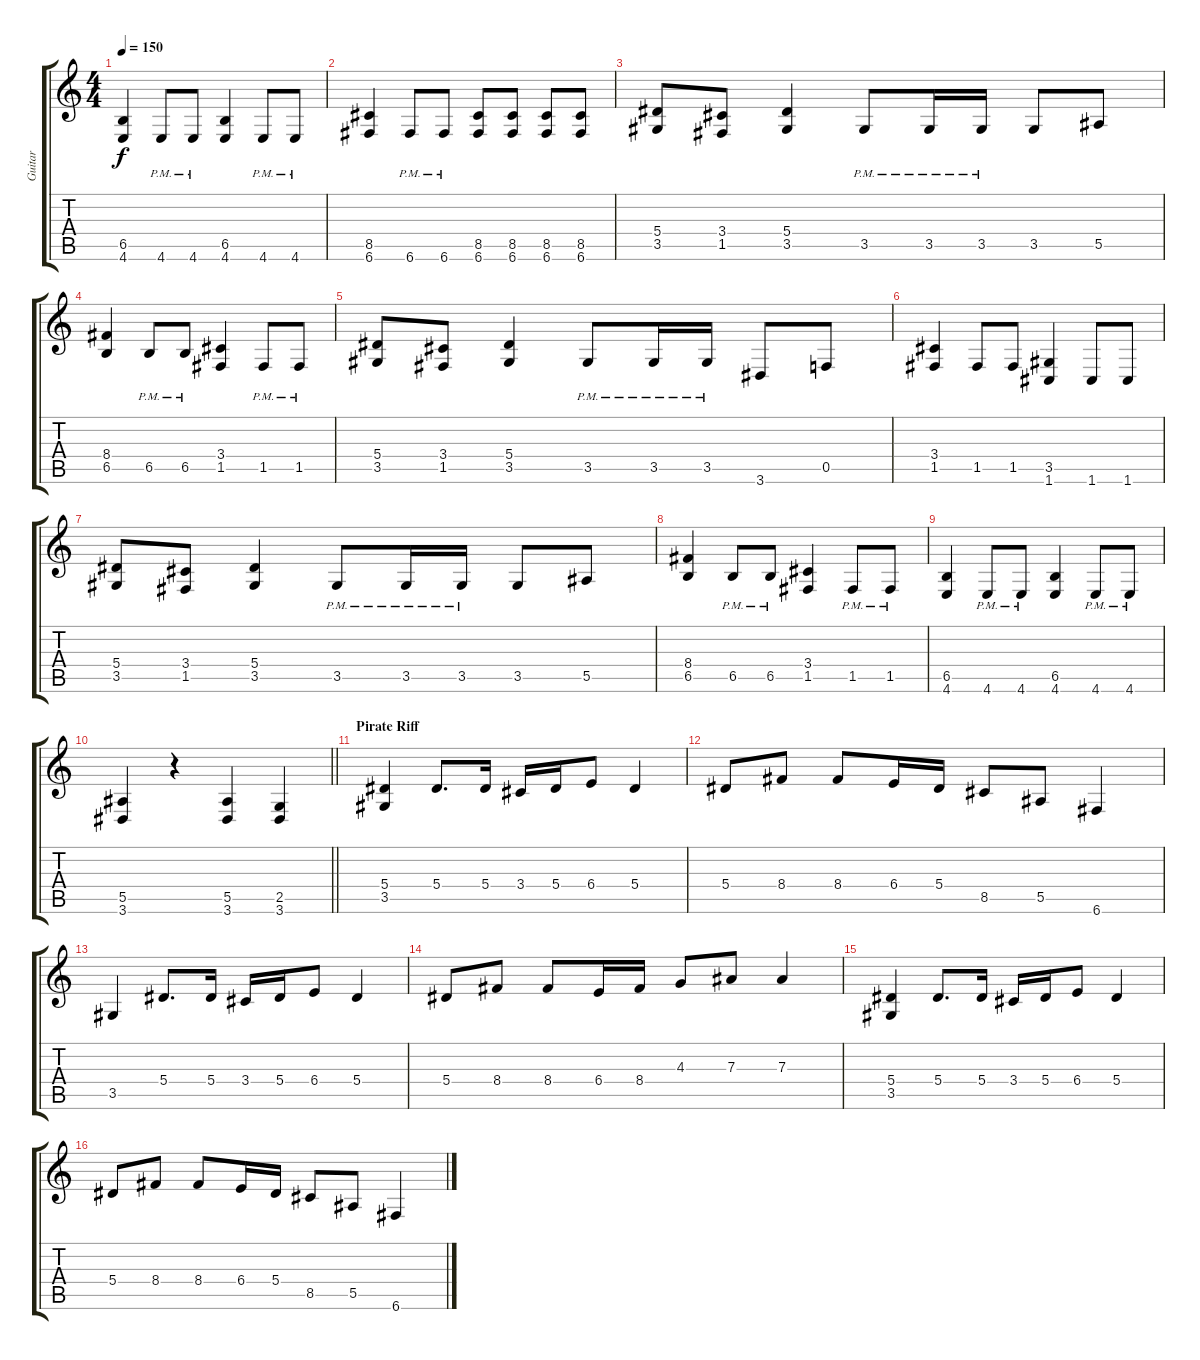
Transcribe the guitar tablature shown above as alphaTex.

\track ("Guitar" "Guitar") {instrument distortionguitar}
\staff {score tabs}
\tuning (C4 G3 Eb3 Bb2 F2 C2) {hide}
\ts (4 4)
\tempo 150
\clef g2
\ks c
(6.5 4.6).4{dy f} 4.6{pm}.8 4.6{pm}.8 (6.5 4.6).4 4.6{pm}.8 4.6{pm}.8 |
(8.5 6.6).4 6.6{pm}.8 6.6{pm}.8 (8.5 6.6).8 (8.5 6.6).8 (8.5 6.6).8 (8.5 6.6).8 |
(5.4 3.5).8 (3.4 1.5).8 (5.4 3.5).4 3.5{pm}.8 3.5{pm}.16 3.5{pm}.16 3.5.8 5.5.8 |
(8.4 6.5).4 6.5{pm}.8 6.5{pm}.8 (3.4 1.5).4 1.5{pm}.8 1.5{pm}.8 |
(5.4 3.5).8 (3.4 1.5).8 (5.4 3.5).4 3.5{pm}.8 3.5{pm}.16 3.5{pm}.16 3.6.8 0.5.8 |
(3.4 1.5).4 1.5.8 1.5.8 (3.5 1.6).4 1.6.8 1.6.8 |
(5.4 3.5).8 (3.4 1.5).8 (5.4 3.5).4 3.5{pm}.8 3.5{pm}.16 3.5{pm}.16 3.5.8 5.5.8 |
(8.4 6.5).4 6.5{pm}.8 6.5{pm}.8 (3.4 1.5).4 1.5{pm}.8 1.5{pm}.8 |
(6.5 4.6).4 4.6{pm}.8 4.6{pm}.8 (6.5 4.6).4 4.6{pm}.8 4.6{pm}.8 |
\barLineRight lightlight
(5.5 3.6).4 r.4 (5.5 3.6).4 (2.5 3.6).4 |
\section ("" "Pirate Riff")
(5.4 3.5).4 5.4.8{d} 5.4.16 3.4.16 5.4.16 6.4.8 5.4.4 |
5.4.8 8.4.8 8.4.8 6.4.16 5.4.16 8.5.8 5.5.8 6.6.4 |
3.5.4 5.4.8{d} 5.4.16 3.4.16 5.4.16 6.4.8 5.4.4 |
5.4.8 8.4.8 8.4.8 6.4.16 8.4.16 4.3.8 7.3.8 7.3.4 |
(5.4 3.5).4 5.4.8{d} 5.4.16 3.4.16 5.4.16 6.4.8 5.4.4 |
5.4.8 8.4.8 8.4.8 6.4.16 5.4.16 8.5.8 5.5.8 6.6.4
